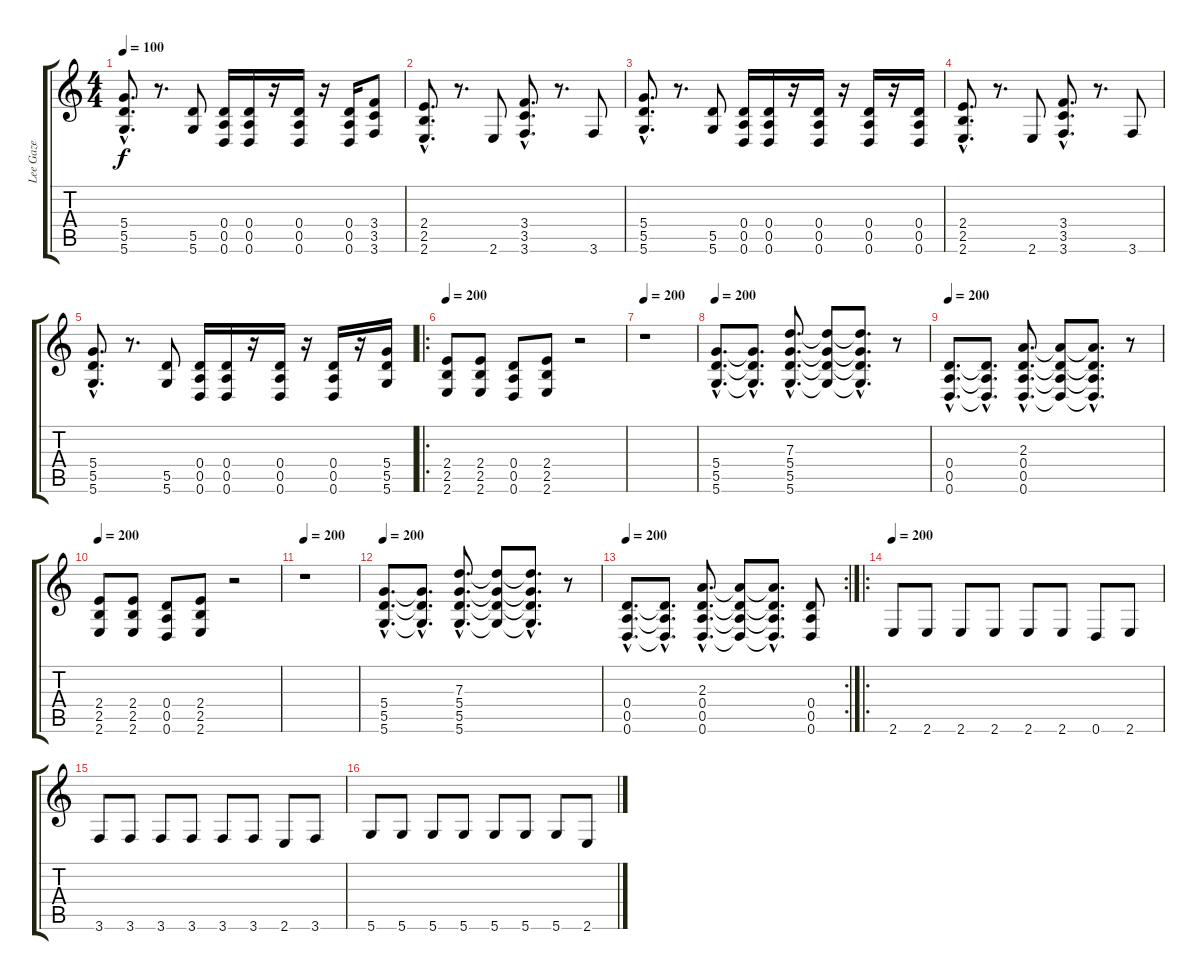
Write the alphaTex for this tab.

\track ("Lee Gaze" "Lee Gaze") {instrument distortionguitar}
\staff {score tabs}
\tuning (E4 B3 G3 D3 A2 D2) {hide}
\ts (4 4)
\tempo 100
\clef g2
\ks c
(5.4{hac} 5.5{hac} 5.6{hac}).8{d dy f} r.8{d} (5.5 5.6).8 (0.4 0.5 0.6).16 (0.4 0.5 0.6).16 r.16 (0.4 0.5 0.6).16 r.16 (0.4 0.5 0.6).16 (3.4 3.5 3.6).8 |
(2.4{hac} 2.5{hac} 2.6{hac}).8{d} r.8{d} 2.6.8 (3.4{hac} 3.5{hac} 3.6{hac}).8{d} r.8{d} 3.6.8 |
(5.4{hac} 5.5{hac} 5.6{hac}).8{d} r.8{d} (5.5 5.6).8 (0.4 0.5 0.6).16 (0.4 0.5 0.6).16 r.16 (0.4 0.5 0.6).16 r.16 (0.4 0.5 0.6).16 r.16 (0.4 0.5 0.6).16 |
(2.4{hac} 2.5{hac} 2.6{hac}).8{d} r.8{d} 2.6.8 (3.4{hac} 3.5{hac} 3.6{hac}).8{d} r.8{d} 3.6.8 |
(5.4{hac} 5.5{hac} 5.6{hac}).8{d} r.8{d} (5.5 5.6).8 (0.4 0.5 0.6).16 (0.4 0.5 0.6).16 r.16 (0.4 0.5 0.6).16 r.16 (0.4 0.5 0.6).16 r.16 (5.4 5.5 5.6).16 |
\ro
\tempo 200
(2.4 2.5 2.6).8 (2.4 2.5 2.6).8 (0.4 0.5 0.6).8 (2.4 2.5 2.6).8 r.2 |
\tempo 200
r.1 |
\tempo 200
(5.4{hac} 5.5{hac} 5.6{hac}).8{d} (5.4{hac t} 5.5{hac t} 5.6{hac t}).8{d} (7.3{hac} 5.4{hac} 5.5{hac} 5.6{hac}).8{d} (7.3{t} 5.4{t} 5.5{t} 5.6{t}).8 (7.3{hac t} 5.4{hac t} 5.5{hac t} 5.6{hac t}).8{d} r.8 |
\tempo 200
(0.4{hac} 0.5{hac} 0.6{hac}).8{d} (0.4{hac t} 0.5{hac t} 0.6{hac t}).8{d} (2.3{hac} 0.4{hac} 0.5{hac} 0.6{hac}).8{d} (2.3{t} 0.4{t} 0.5{t} 0.6{t}).8 (2.3{hac t} 0.4{hac t} 0.5{hac t} 0.6{hac t}).8{d} r.8 |
\tempo 200
(2.4 2.5 2.6).8 (2.4 2.5 2.6).8 (0.4 0.5 0.6).8 (2.4 2.5 2.6).8 r.2 |
\tempo 200
r.1 |
\tempo 200
(5.4{hac} 5.5{hac} 5.6{hac}).8{d} (5.4{hac t} 5.5{hac t} 5.6{hac t}).8{d} (7.3{hac} 5.4{hac} 5.5{hac} 5.6{hac}).8{d} (7.3{t} 5.4{t} 5.5{t} 5.6{t}).8 (7.3{hac t} 5.4{hac t} 5.5{hac t} 5.6{hac t}).8{d} r.8 |
\rc 2
\tempo 200
(0.4{hac} 0.5{hac} 0.6{hac}).8{d} (0.4{hac t} 0.5{hac t} 0.6{hac t}).8{d} (2.3{hac} 0.4{hac} 0.5{hac} 0.6{hac}).8{d} (2.3{t} 0.4{t} 0.5{t} 0.6{t}).8 (2.3{hac t} 0.4{hac t} 0.5{hac t} 0.6{hac t}).8{d} (0.4 0.5 0.6).8 |
\ro
\tempo 200
2.6.8 2.6.8 2.6.8 2.6.8 2.6.8 2.6.8 0.6.8 2.6.8 |
3.6.8 3.6.8 3.6.8 3.6.8 3.6.8 3.6.8 2.6.8 3.6.8 |
5.6.8 5.6.8 5.6.8 5.6.8 5.6.8 5.6.8 5.6.8 2.6.8
